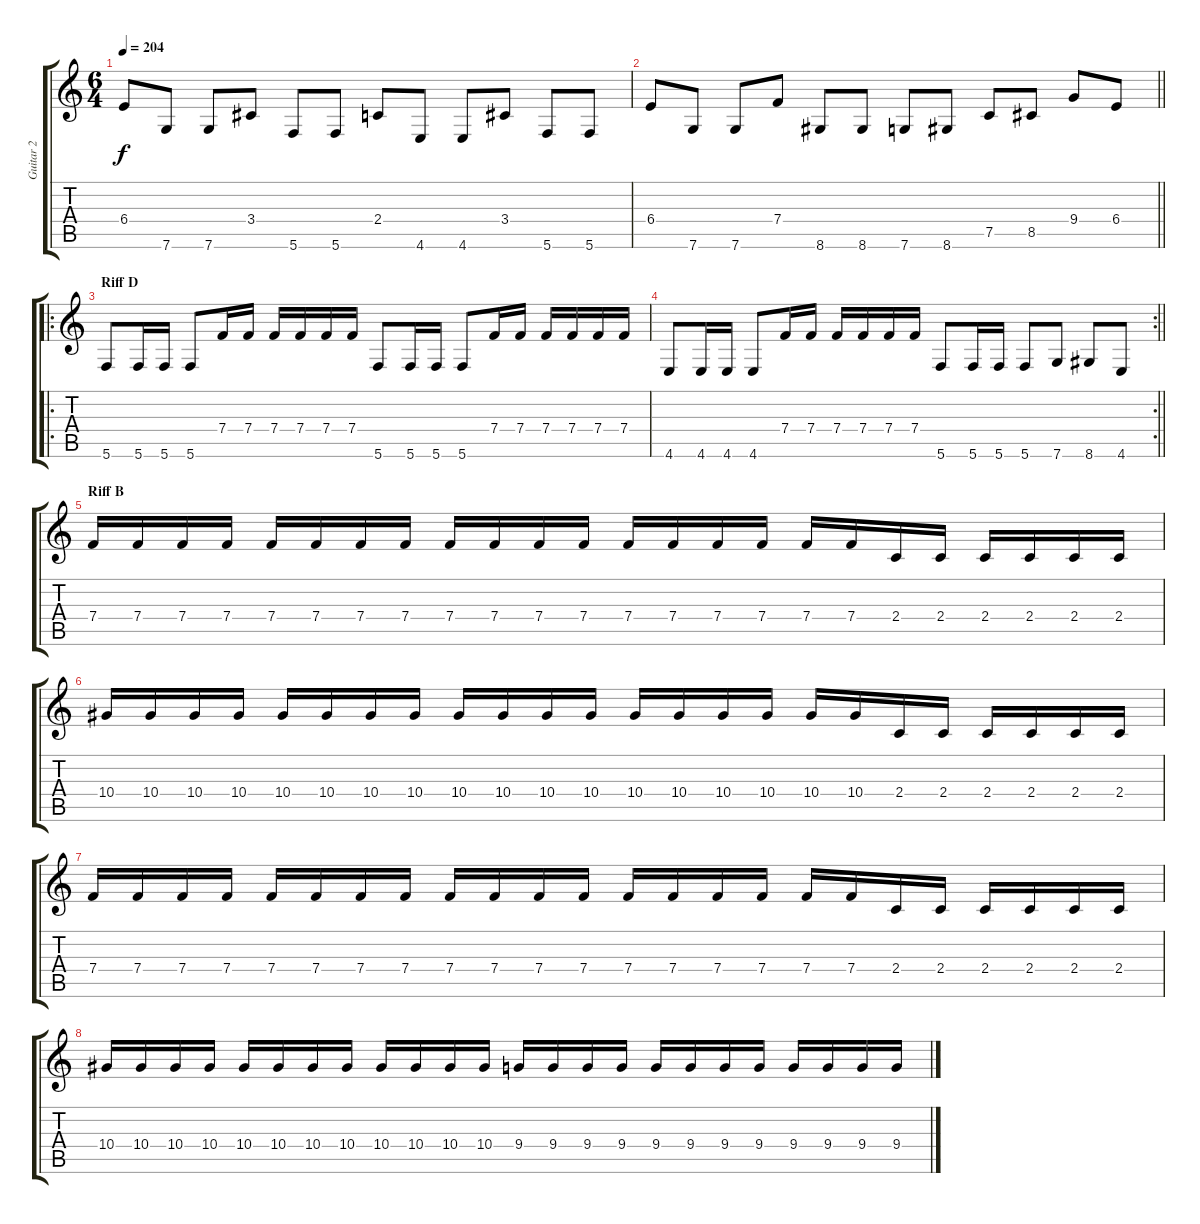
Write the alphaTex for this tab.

\track ("Guitar 2" "Guitar 2") {instrument distortionguitar}
\staff {score tabs}
\tuning (C4 G3 Eb3 Bb2 F2 C2) {hide}
\ts (6 4)
\tempo 204
\clef g2
\ks c
6.4.8{dy f} 7.6.8 7.6.8 3.4.8 5.6.8 5.6.8 2.4.8 4.6.8 4.6.8 3.4.8 5.6.8 5.6.8 |
\barLineRight lightlight
6.4.8 7.6.8 7.6.8 7.4.8 8.6.8 8.6.8 7.6.8 8.6.8 7.5.8 8.5.8 9.4.8 6.4.8 |
\ro
\section ("" "Riff D")
5.6.8 5.6.16 5.6.16 5.6.8 7.4.16 7.4.16 7.4.16 7.4.16 7.4.16 7.4.16 5.6.8 5.6.16 5.6.16 5.6.8 7.4.16 7.4.16 7.4.16 7.4.16 7.4.16 7.4.16 |
\rc 2
\barLineRight lightlight
4.6.8 4.6.16 4.6.16 4.6.8 7.4.16 7.4.16 7.4.16 7.4.16 7.4.16 7.4.16 5.6.8 5.6.16 5.6.16 5.6.8 7.6.8 8.6.8 4.6.8 |
\section ("" "Riff B")
7.4.16 7.4.16 7.4.16 7.4.16 7.4.16 7.4.16 7.4.16 7.4.16 7.4.16 7.4.16 7.4.16 7.4.16 7.4.16 7.4.16 7.4.16 7.4.16 7.4.16 7.4.16 2.4.16 2.4.16 2.4.16 2.4.16 2.4.16 2.4.16 |
10.4.16 10.4.16 10.4.16 10.4.16 10.4.16 10.4.16 10.4.16 10.4.16 10.4.16 10.4.16 10.4.16 10.4.16 10.4.16 10.4.16 10.4.16 10.4.16 10.4.16 10.4.16 2.4.16 2.4.16 2.4.16 2.4.16 2.4.16 2.4.16 |
7.4.16 7.4.16 7.4.16 7.4.16 7.4.16 7.4.16 7.4.16 7.4.16 7.4.16 7.4.16 7.4.16 7.4.16 7.4.16 7.4.16 7.4.16 7.4.16 7.4.16 7.4.16 2.4.16 2.4.16 2.4.16 2.4.16 2.4.16 2.4.16 |
10.4.16 10.4.16 10.4.16 10.4.16 10.4.16 10.4.16 10.4.16 10.4.16 10.4.16 10.4.16 10.4.16 10.4.16 9.4.16 9.4.16 9.4.16 9.4.16 9.4.16 9.4.16 9.4.16 9.4.16 9.4.16 9.4.16 9.4.16 9.4.16
